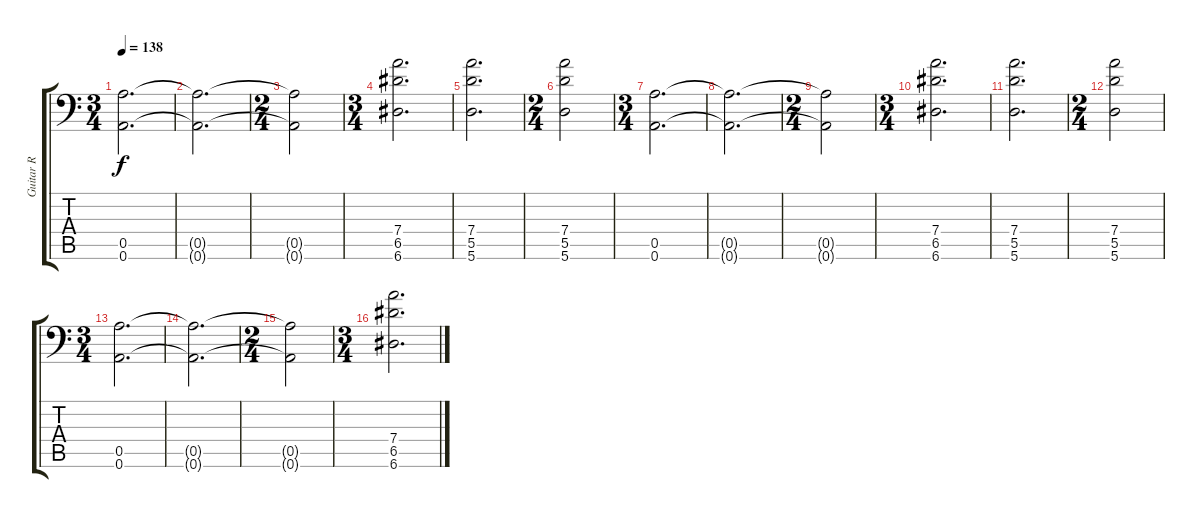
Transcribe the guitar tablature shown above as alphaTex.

\track ("Guitar R" "Guitar R") {instrument distortionguitar}
\staff {score tabs}
\tuning (E4 B3 G3 D3 A2 A1) {hide}
\ts (3 4)
\tempo 138
\clef f4
\ks c
(0.5 0.6).2{d dy f} |
(0.5{t} 0.6{t}).2{d} |
\ts (2 4)
(0.5{t} 0.6{t}).2 |
\ts (3 4)
(7.4 6.5 6.6).2{d} |
(7.4 5.5 5.6).2{d} |
\ts (2 4)
(7.4 5.5 5.6).2 |
\ts (3 4)
(0.5 0.6).2{d} |
(0.5{t} 0.6{t}).2{d} |
\ts (2 4)
(0.5{t} 0.6{t}).2 |
\ts (3 4)
(7.4 6.5 6.6).2{d} |
(7.4 5.5 5.6).2{d} |
\ts (2 4)
(7.4 5.5 5.6).2 |
\ts (3 4)
(0.5 0.6).2{d} |
(0.5{t} 0.6{t}).2{d} |
\ts (2 4)
(0.5{t} 0.6{t}).2 |
\ts (3 4)
(7.4 6.5 6.6).2{d}
